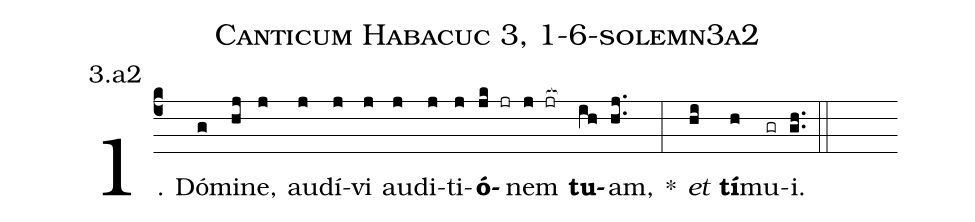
name: Canticum Habacuc 3, 1-6-solemn3a2;
annotation: 3.a2;
%%
(c4)1. Dó(g)mi(hj)ne,(j) au(j)dí(j)vi(j) au(j)di(j)ti(j)<b>ó</b>(jk jr)nem(j jr[ocb:1{]) <b>tu</b>(ih[ocb:0}])am,(hj..) *(:) <i>et</i>(hi) <b>tí</b>(h)mu(gr)i.(gh..) (::)
